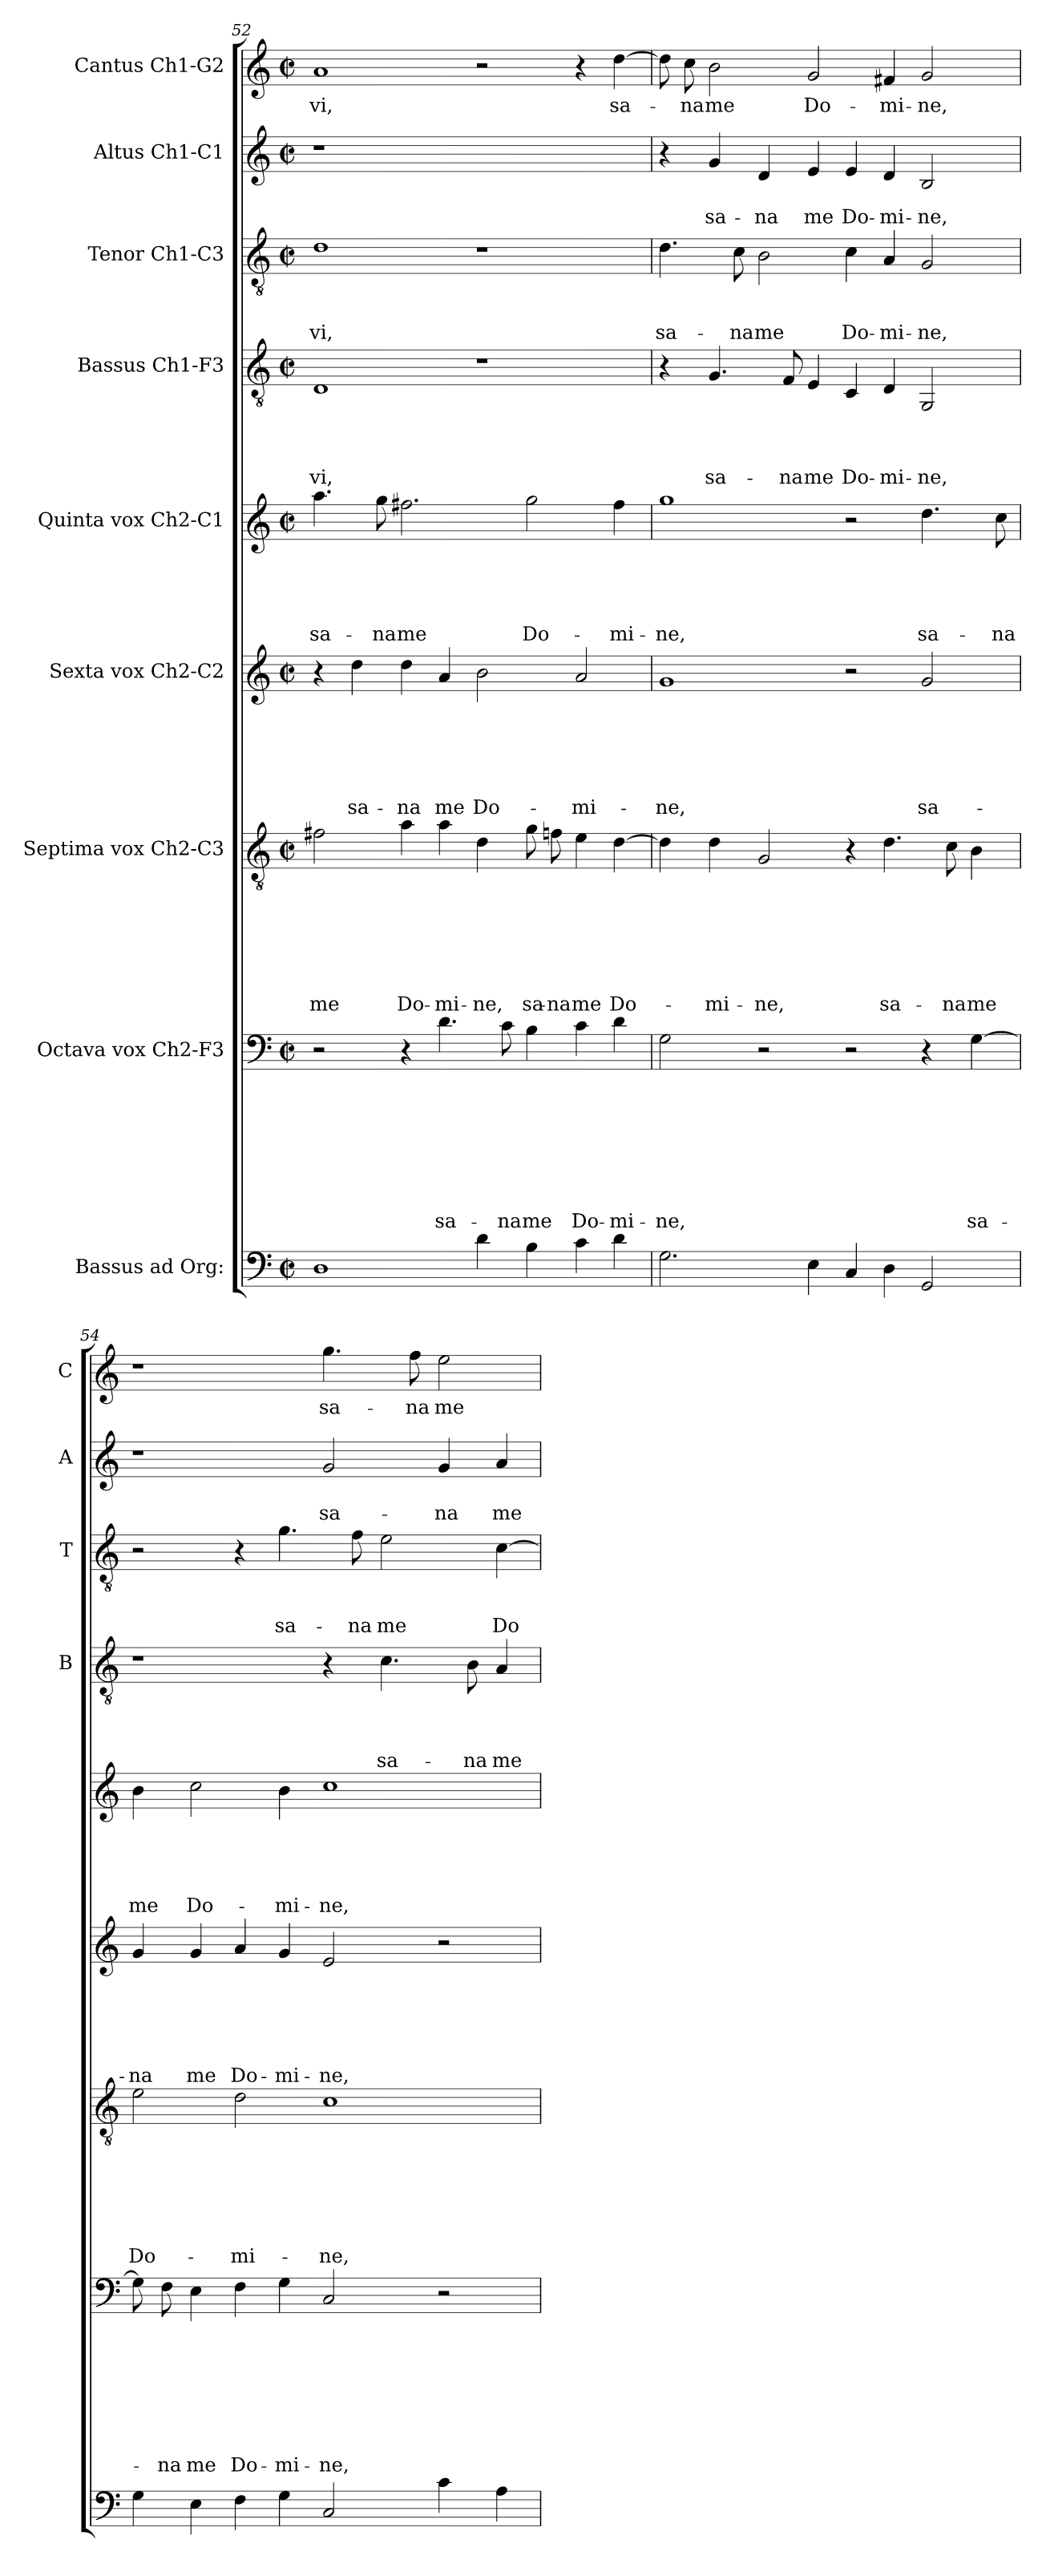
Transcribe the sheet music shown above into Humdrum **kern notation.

**kern	**kern	**text	**text	**text	**text	**text	**text	**text	**text	**kern	**text	**text	**text	**text	**text	**text	**text	**kern	**text	**text	**text	**text	**text	**text	**kern	**text	**text	**text	**text	**text	**kern	**text	**text	**text	**text	**kern	**text	**text	**text	**kern	**text	**text	**kern	**text
*part9	*part8	*part8	*part8	*part8	*part8	*part8	*part8	*part8	*part8	*part7	*part7	*part7	*part7	*part7	*part7	*part7	*part7	*part6	*part6	*part6	*part6	*part6	*part6	*part6	*part5	*part5	*part5	*part5	*part5	*part5	*part4	*part4	*part4	*part4	*part4	*part3	*part3	*part3	*part3	*part2	*part2	*part2	*part1	*part1
*staff9	*staff8	*staff8	*staff8	*staff8	*staff8	*staff8	*staff8	*staff8	*staff8	*staff7	*staff7	*staff7	*staff7	*staff7	*staff7	*staff7	*staff7	*staff6	*staff6	*staff6	*staff6	*staff6	*staff6	*staff6	*staff5	*staff5	*staff5	*staff5	*staff5	*staff5	*staff4	*staff4	*staff4	*staff4	*staff4	*staff3	*staff3	*staff3	*staff3	*staff2	*staff2	*staff2	*staff1	*staff1
*I"Bassus ad Org:	*I"Octava vox Ch2-F3	*	*	*	*	*	*	*	*	*I"Septima vox Ch2-C3	*	*	*	*	*	*	*	*I"Sexta vox Ch2-C2	*	*	*	*	*	*	*I"Quinta vox Ch2-C1	*	*	*	*	*	*I"Bassus Ch1-F3	*	*	*	*	*I"Tenor Ch1-C3	*	*	*	*I"Altus Ch1-C1	*	*	*I"Cantus Ch1-G2	*
*	*	*	*	*	*	*	*	*	*	*	*	*	*	*	*	*	*	*	*	*	*	*	*	*	*	*	*	*	*	*	*I'B	*	*	*	*	*I'T	*	*	*	*I'A	*	*	*I'C	*
*clefF4	*clefF4	*	*	*	*	*	*	*	*	*clefGv2	*	*	*	*	*	*	*	*clefG2	*	*	*	*	*	*	*clefG2	*	*	*	*	*	*clefGv2	*	*	*	*	*clefGv2	*	*	*	*clefG2	*	*	*clefG2	*
*k[]	*k[]	*	*	*	*	*	*	*	*	*k[]	*	*	*	*	*	*	*	*k[]	*	*	*	*	*	*	*k[]	*	*	*	*	*	*k[]	*	*	*	*	*k[]	*	*	*	*k[]	*	*	*k[]	*
*C:	*C:	*	*	*	*	*	*	*	*	*C:	*	*	*	*	*	*	*	*C:	*	*	*	*	*	*	*C:	*	*	*	*	*	*C:	*	*	*	*	*C:	*	*	*	*C:	*	*	*C:	*
*M2/2	*M2/2	*	*	*	*	*	*	*	*	*M2/2	*	*	*	*	*	*	*	*M2/2	*	*	*	*	*	*	*M2/2	*	*	*	*	*	*M2/2	*	*	*	*	*M2/2	*	*	*	*M2/2	*	*	*M2/2	*
*met(c|)	*met(c|)	*	*	*	*	*	*	*	*	*met(c|)	*	*	*	*	*	*	*	*met(c|)	*	*	*	*	*	*	*met(c|)	*	*	*	*	*	*met(c|)	*	*	*	*	*met(c|)	*	*	*	*met(c|)	*	*	*met(c|)	*
=52	=52	=52	=52	=52	=52	=52	=52	=52	=52	=52	=52	=52	=52	=52	=52	=52	=52	=52	=52	=52	=52	=52	=52	=52	=52	=52	=52	=52	=52	=52	=52	=52	=52	=52	=52	=52	=52	=52	=52	=52	=52	=52	=52	=52
!	!	!	!	!	!	!	!	!	!	!	!	!	!	!	!	!	!LO:LY:b	!	!	!	!	!	!	!	!	!	!	!	!	!LO:LY:b	!	!	!	!	!LO:LY:b	!	!	!	!LO:LY:b	!	!	!	!	!LO:LY:b
1D	2r	.	.	.	.	.	.	.	.	2f#X\	.	.	.	.	.	.	me	4r	.	.	.	.	.	.	4.aa\	.	.	.	.	sa-	1D	.	.	.	-vi,	1d	.	.	-vi,	1r	.	.	1a	-vi,
!	!	!	!	!	!	!	!	!	!	!	!	!	!	!	!	!	!	!	!	!	!	!	!	!LO:LY:b	!	!	!	!	!	!	!	!	!	!	!	!	!	!	!	!	!	!	!	!
.	.	.	.	.	.	.	.	.	.	.	.	.	.	.	.	.	.	4dd\	.	.	.	.	.	sa-	.	.	.	.	.	.	.	.	.	.	.	.	.	.	.	.	.	.	.	.
!	!	!	!	!	!	!	!	!	!	!	!	!	!	!	!	!	!	!	!	!	!	!	!	!	!	!	!	!	!	!LO:LY:b	!	!	!	!	!	!	!	!	!	!	!	!	!	!
.	.	.	.	.	.	.	.	.	.	.	.	.	.	.	.	.	.	.	.	.	.	.	.	.	8gg\	.	.	.	.	-na	.	.	.	.	.	.	.	.	.	.	.	.	.	.
!	!	!	!	!	!	!	!	!	!	!	!	!	!	!	!	!	!LO:LY:b	!	!	!	!	!	!	!LO:LY:b	!	!	!	!	!	!LO:LY:b	!	!	!	!	!	!	!	!	!	!	!	!	!	!
.	4r	.	.	.	.	.	.	.	.	4a\	.	.	.	.	.	.	Do-	4dd\	.	.	.	.	.	-na	2.ff#X\	.	.	.	.	me	.	.	.	.	.	.	.	.	.	.	.	.	.	.
!	!	!	!	!	!	!	!	!	!LO:LY:b	!	!	!	!	!	!	!	!LO:LY:b	!	!	!	!	!	!	!LO:LY:b	!	!	!	!	!	!	!	!	!	!	!	!	!	!	!	!	!	!	!	!
.	4.d\	.	.	.	.	.	.	.	sa-	4a\	.	.	.	.	.	.	-mi-	4a/	.	.	.	.	.	me	.	.	.	.	.	.	.	.	.	.	.	.	.	.	.	.	.	.	.	.
!	!	!	!	!	!	!	!	!	!	!	!	!	!	!	!	!	!LO:LY:b	!	!	!	!	!	!	!LO:LY:b	!	!	!	!	!	!	!	!	!	!	!	!	!	!	!	!	!	!	!	!
4d\	.	.	.	.	.	.	.	.	.	4d\	.	.	.	.	.	.	-ne,	2b\	.	.	.	.	.	Do-	.	.	.	.	.	.	1r	.	.	.	.	1r	.	.	.	1ryy	.	.	2r	.
!	!	!	!	!	!	!	!	!	!LO:LY:b	!	!	!	!	!	!	!	!	!	!	!	!	!	!	!	!	!	!	!	!	!	!	!	!	!	!	!	!	!	!	!	!	!	!	!
.	8c\	.	.	.	.	.	.	.	-na	.	.	.	.	.	.	.	.	.	.	.	.	.	.	.	.	.	.	.	.	.	.	.	.	.	.	.	.	.	.	.	.	.	.	.
!	!	!	!	!	!	!	!	!	!LO:LY:b	!	!	!	!	!	!	!	!LO:LY:b	!	!	!	!	!	!	!	!	!	!	!	!	!LO:LY:b	!	!	!	!	!	!	!	!	!	!	!	!	!	!
4B\	4B\	.	.	.	.	.	.	.	me	8g\	.	.	.	.	.	.	sa-	.	.	.	.	.	.	.	2gg\	.	.	.	.	Do-	.	.	.	.	.	.	.	.	.	.	.	.	.	.
!	!	!	!	!	!	!	!	!	!	!	!	!	!	!	!	!	!LO:LY:b	!	!	!	!	!	!	!	!	!	!	!	!	!	!	!	!	!	!	!	!	!	!	!	!	!	!	!
.	.	.	.	.	.	.	.	.	.	8fn\	.	.	.	.	.	.	-na	.	.	.	.	.	.	.	.	.	.	.	.	.	.	.	.	.	.	.	.	.	.	.	.	.	.	.
!	!	!	!	!	!	!	!	!	!LO:LY:b	!	!	!	!	!	!	!	!LO:LY:b	!	!	!	!	!	!	!LO:LY:b	!	!	!	!	!	!	!	!	!	!	!	!	!	!	!	!	!	!	!	!
4c\	4c\	.	.	.	.	.	.	.	Do-	4e\	.	.	.	.	.	.	me	2a/	.	.	.	.	.	-mi-	.	.	.	.	.	.	.	.	.	.	.	.	.	.	.	.	.	.	4r	.
!	!	!	!	!	!	!	!	!	!LO:LY:b	!	!	!	!	!	!	!	!LO:LY:b	!	!	!	!	!	!	!	!	!	!	!	!	!LO:LY:b	!	!	!	!	!	!	!	!	!	!	!	!	!	!LO:LY:b
4d\	4d\	.	.	.	.	.	.	.	-mi-	[4d\	.	.	.	.	.	.	Do-	.	.	.	.	.	.	.	4ff#\	.	.	.	.	-mi-	.	.	.	.	.	.	.	.	.	.	.	.	[4dd\	sa-
=53	=53	=53	=53	=53	=53	=53	=53	=53	=53	=53	=53	=53	=53	=53	=53	=53	=53	=53	=53	=53	=53	=53	=53	=53	=53	=53	=53	=53	=53	=53	=53	=53	=53	=53	=53	=53	=53	=53	=53	=53	=53	=53	=53	=53
!	!	!	!	!	!	!	!	!	!LO:LY:b	!	!	!	!	!	!	!	!	!	!	!	!	!	!	!LO:LY:b	!	!	!	!	!	!LO:LY:b	!	!	!	!	!	!	!	!	!LO:LY:b	!	!	!	!	!
2.G\	2G\	.	.	.	.	.	.	.	-ne,	4d\]	.	.	.	.	.	.	.	1g	.	.	.	.	.	-ne,	1gg	.	.	.	.	-ne,	4r	.	.	.	.	4.d\	.	.	sa-	4r	.	.	8dd\]	.
!	!	!	!	!	!	!	!	!	!	!	!	!	!	!	!	!	!	!	!	!	!	!	!	!	!	!	!	!	!	!	!	!	!	!	!	!	!	!	!	!	!	!	!	!LO:LY:b
.	.	.	.	.	.	.	.	.	.	.	.	.	.	.	.	.	.	.	.	.	.	.	.	.	.	.	.	.	.	.	.	.	.	.	.	.	.	.	.	.	.	.	8cc\	-na
!	!	!	!	!	!	!	!	!	!	!	!	!	!	!	!	!	!LO:LY:b	!	!	!	!	!	!	!	!	!	!	!	!	!	!	!	!	!	!LO:LY:b	!	!	!	!	!	!	!LO:LY:b	!	!LO:LY:b
.	.	.	.	.	.	.	.	.	.	4d\	.	.	.	.	.	.	-mi-	.	.	.	.	.	.	.	.	.	.	.	.	.	4.G/	.	.	.	sa-	.	.	.	.	4g/	.	sa-	2b\	me
!	!	!	!	!	!	!	!	!	!	!	!	!	!	!	!	!	!	!	!	!	!	!	!	!	!	!	!	!	!	!	!	!	!	!	!	!	!	!	!LO:LY:b	!	!	!	!	!
.	.	.	.	.	.	.	.	.	.	.	.	.	.	.	.	.	.	.	.	.	.	.	.	.	.	.	.	.	.	.	.	.	.	.	.	8c\	.	.	-na	.	.	.	.	.
!	!	!	!	!	!	!	!	!	!	!	!	!	!	!	!	!	!LO:LY:b	!	!	!	!	!	!	!	!	!	!	!	!	!	!	!	!	!	!	!	!	!	!LO:LY:b	!	!	!LO:LY:b	!	!
.	2r	.	.	.	.	.	.	.	.	2G/	.	.	.	.	.	.	-ne,	.	.	.	.	.	.	.	.	.	.	.	.	.	.	.	.	.	.	2B\	.	.	me	4d/	.	-na	.	.
!	!	!	!	!	!	!	!	!	!	!	!	!	!	!	!	!	!	!	!	!	!	!	!	!	!	!	!	!	!	!	!	!	!	!	!LO:LY:b	!	!	!	!	!	!	!	!	!
.	.	.	.	.	.	.	.	.	.	.	.	.	.	.	.	.	.	.	.	.	.	.	.	.	.	.	.	.	.	.	8F/	.	.	.	-na	.	.	.	.	.	.	.	.	.
!	!	!	!	!	!	!	!	!	!	!	!	!	!	!	!	!	!	!	!	!	!	!	!	!	!	!	!	!	!	!	!	!	!	!	!LO:LY:b	!	!	!	!	!	!	!LO:LY:b	!	!LO:LY:b
4E\	.	.	.	.	.	.	.	.	.	.	.	.	.	.	.	.	.	.	.	.	.	.	.	.	.	.	.	.	.	.	4E/	.	.	.	me	.	.	.	.	4e/	.	me	2g/	Do-
!	!	!	!	!	!	!	!	!	!	!	!	!	!	!	!	!	!	!	!	!	!	!	!	!	!	!	!	!	!	!	!	!	!	!	!LO:LY:b	!	!	!	!LO:LY:b	!	!	!LO:LY:b	!	!
4C/	2r	.	.	.	.	.	.	.	.	4r	.	.	.	.	.	.	.	2r	.	.	.	.	.	.	2r	.	.	.	.	.	4C/	.	.	.	Do-	4c\	.	.	Do-	4e/	.	Do-	.	.
!	!	!	!	!	!	!	!	!	!	!	!	!	!	!	!	!	!LO:LY:b	!	!	!	!	!	!	!	!	!	!	!	!	!	!	!	!	!	!LO:LY:b	!	!	!	!LO:LY:b	!	!	!LO:LY:b	!	!LO:LY:b
4D\	.	.	.	.	.	.	.	.	.	4.d\	.	.	.	.	.	.	sa-	.	.	.	.	.	.	.	.	.	.	.	.	.	4D/	.	.	.	-mi-	4A/	.	.	-mi-	4d/	.	-mi-	4f#X/	-mi-
!	!	!	!	!	!	!	!	!	!	!	!	!	!	!	!	!	!	!	!	!	!	!	!	!LO:LY:b	!	!	!	!	!	!LO:LY:b	!	!	!	!	!LO:LY:b	!	!	!	!LO:LY:b	!	!	!LO:LY:b	!	!LO:LY:b
2GG/	4r	.	.	.	.	.	.	.	.	.	.	.	.	.	.	.	.	2g/	.	.	.	.	.	sa-	4.dd\	.	.	.	.	sa-	2GG/	.	.	.	-ne,	2G/	.	.	-ne,	2B/	.	-ne,	2g/	-ne,
!	!	!	!	!	!	!	!	!	!	!	!	!	!	!	!	!	!LO:LY:b	!	!	!	!	!	!	!	!	!	!	!	!	!	!	!	!	!	!	!	!	!	!	!	!	!	!	!
.	.	.	.	.	.	.	.	.	.	8c\	.	.	.	.	.	.	-na	.	.	.	.	.	.	.	.	.	.	.	.	.	.	.	.	.	.	.	.	.	.	.	.	.	.	.
!	!	!	!	!	!	!	!	!	!LO:LY:b	!	!	!	!	!	!	!	!LO:LY:b	!	!	!	!	!	!	!	!	!	!	!	!	!	!	!	!	!	!	!	!	!	!	!	!	!	!	!
.	[4G\	.	.	.	.	.	.	.	sa-	4B\	.	.	.	.	.	.	me	.	.	.	.	.	.	.	.	.	.	.	.	.	.	.	.	.	.	.	.	.	.	.	.	.	.	.
!	!	!	!	!	!	!	!	!	!	!	!	!	!	!	!	!	!	!	!	!	!	!	!	!	!	!	!	!	!	!LO:LY:b	!	!	!	!	!	!	!	!	!	!	!	!	!	!
.	.	.	.	.	.	.	.	.	.	.	.	.	.	.	.	.	.	.	.	.	.	.	.	.	8cc\	.	.	.	.	-na	.	.	.	.	.	.	.	.	.	.	.	.	.	.
!!LO:LB:g=z
=54	=54	=54	=54	=54	=54	=54	=54	=54	=54	=54	=54	=54	=54	=54	=54	=54	=54	=54	=54	=54	=54	=54	=54	=54	=54	=54	=54	=54	=54	=54	=54	=54	=54	=54	=54	=54	=54	=54	=54	=54	=54	=54	=54	=54
!	!	!	!	!	!	!	!	!	!	!	!	!	!	!	!	!	!LO:LY:b	!	!	!	!	!	!	!LO:LY:b	!	!	!	!	!	!LO:LY:b	!	!	!	!	!	!	!	!	!	!	!	!	!	!
4G\	8G\]	.	.	.	.	.	.	.	.	2e\	.	.	.	.	.	.	Do-	4g/	.	.	.	.	.	-na	4b\	.	.	.	.	me	1r	.	.	.	.	2r	.	.	.	1r	.	.	1r	.
!	!	!	!	!	!	!	!	!	!LO:LY:b	!	!	!	!	!	!	!	!	!	!	!	!	!	!	!	!	!	!	!	!	!	!	!	!	!	!	!	!	!	!	!	!	!	!	!
.	8F\	.	.	.	.	.	.	.	-na	.	.	.	.	.	.	.	.	.	.	.	.	.	.	.	.	.	.	.	.	.	.	.	.	.	.	.	.	.	.	.	.	.	.	.
!	!	!	!	!	!	!	!	!	!LO:LY:b	!	!	!	!	!	!	!	!	!	!	!	!	!	!	!LO:LY:b	!	!	!	!	!	!LO:LY:b	!	!	!	!	!	!	!	!	!	!	!	!	!	!
4E\	4E\	.	.	.	.	.	.	.	me	.	.	.	.	.	.	.	.	4g/	.	.	.	.	.	me	2cc\	.	.	.	.	Do-	.	.	.	.	.	.	.	.	.	.	.	.	.	.
!	!	!	!	!	!	!	!	!	!LO:LY:b	!	!	!	!	!	!	!	!LO:LY:b	!	!	!	!	!	!	!LO:LY:b	!	!	!	!	!	!	!	!	!	!	!	!	!	!	!	!	!	!	!	!
4F\	4F\	.	.	.	.	.	.	.	Do-	2d\	.	.	.	.	.	.	-mi-	4a/	.	.	.	.	.	Do-	.	.	.	.	.	.	.	.	.	.	.	4r	.	.	.	.	.	.	.	.
!	!	!	!	!	!	!	!	!	!LO:LY:b	!	!	!	!	!	!	!	!	!	!	!	!	!	!	!LO:LY:b	!	!	!	!	!	!LO:LY:b	!	!	!	!	!	!	!	!	!LO:LY:b	!	!	!	!	!
4G\	4G\	.	.	.	.	.	.	.	-mi-	.	.	.	.	.	.	.	.	4g/	.	.	.	.	.	-mi-	4b\	.	.	.	.	-mi-	.	.	.	.	.	4.g\	.	.	sa-	.	.	.	.	.
!	!	!	!	!	!	!	!	!	!LO:LY:b	!	!	!	!	!	!	!	!LO:LY:b	!	!	!	!	!	!	!LO:LY:b	!	!	!	!	!	!LO:LY:b	!	!	!	!	!	!	!	!	!	!	!	!LO:LY:b	!	!LO:LY:b
2C/	2C/	.	.	.	.	.	.	.	-ne,	1c	.	.	.	.	.	.	-ne,	2e/	.	.	.	.	.	-ne,	1cc	.	.	.	.	-ne,	4r	.	.	.	.	.	.	.	.	2g/	.	sa-	4.gg\	sa-
!	!	!	!	!	!	!	!	!	!	!	!	!	!	!	!	!	!	!	!	!	!	!	!	!	!	!	!	!	!	!	!	!	!	!	!	!	!	!	!LO:LY:b	!	!	!	!	!
.	.	.	.	.	.	.	.	.	.	.	.	.	.	.	.	.	.	.	.	.	.	.	.	.	.	.	.	.	.	.	.	.	.	.	.	8f\	.	.	-na	.	.	.	.	.
!	!	!	!	!	!	!	!	!	!	!	!	!	!	!	!	!	!	!	!	!	!	!	!	!	!	!	!	!	!	!	!	!	!	!	!LO:LY:b	!	!	!	!LO:LY:b	!	!	!	!	!
.	.	.	.	.	.	.	.	.	.	.	.	.	.	.	.	.	.	.	.	.	.	.	.	.	.	.	.	.	.	.	4.c\	.	.	.	sa-	2e\	.	.	me	.	.	.	.	.
!	!	!	!	!	!	!	!	!	!	!	!	!	!	!	!	!	!	!	!	!	!	!	!	!	!	!	!	!	!	!	!	!	!	!	!	!	!	!	!	!	!	!	!	!LO:LY:b
.	.	.	.	.	.	.	.	.	.	.	.	.	.	.	.	.	.	.	.	.	.	.	.	.	.	.	.	.	.	.	.	.	.	.	.	.	.	.	.	.	.	.	8ff\	-na
!	!	!	!	!	!	!	!	!	!	!	!	!	!	!	!	!	!	!	!	!	!	!	!	!	!	!	!	!	!	!	!	!	!	!	!	!	!	!	!	!	!	!LO:LY:b	!	!LO:LY:b
4c\	2r	.	.	.	.	.	.	.	.	.	.	.	.	.	.	.	.	2r	.	.	.	.	.	.	.	.	.	.	.	.	.	.	.	.	.	.	.	.	.	4g/	.	-na	2ee\	me
!	!	!	!	!	!	!	!	!	!	!	!	!	!	!	!	!	!	!	!	!	!	!	!	!	!	!	!	!	!	!	!	!	!	!	!LO:LY:b	!	!	!	!	!	!	!	!	!
.	.	.	.	.	.	.	.	.	.	.	.	.	.	.	.	.	.	.	.	.	.	.	.	.	.	.	.	.	.	.	8B\	.	.	.	-na	.	.	.	.	.	.	.	.	.
!	!	!	!	!	!	!	!	!	!	!	!	!	!	!	!	!	!	!	!	!	!	!	!	!	!	!	!	!	!	!	!	!	!	!	!LO:LY:b	!	!	!	!LO:LY:b	!	!	!LO:LY:b	!	!
4A\	.	.	.	.	.	.	.	.	.	.	.	.	.	.	.	.	.	.	.	.	.	.	.	.	.	.	.	.	.	.	4A/	.	.	.	me	[4c\	.	.	Do-	4a/	.	me	.	.
=	=	=	=	=	=	=	=	=	=	=	=	=	=	=	=	=	=	=	=	=	=	=	=	=	=	=	=	=	=	=	=	=	=	=	=	=	=	=	=	=	=	=	=	=
*-	*-	*-	*-	*-	*-	*-	*-	*-	*-	*-	*-	*-	*-	*-	*-	*-	*-	*-	*-	*-	*-	*-	*-	*-	*-	*-	*-	*-	*-	*-	*-	*-	*-	*-	*-	*-	*-	*-	*-	*-	*-	*-	*-	*-
